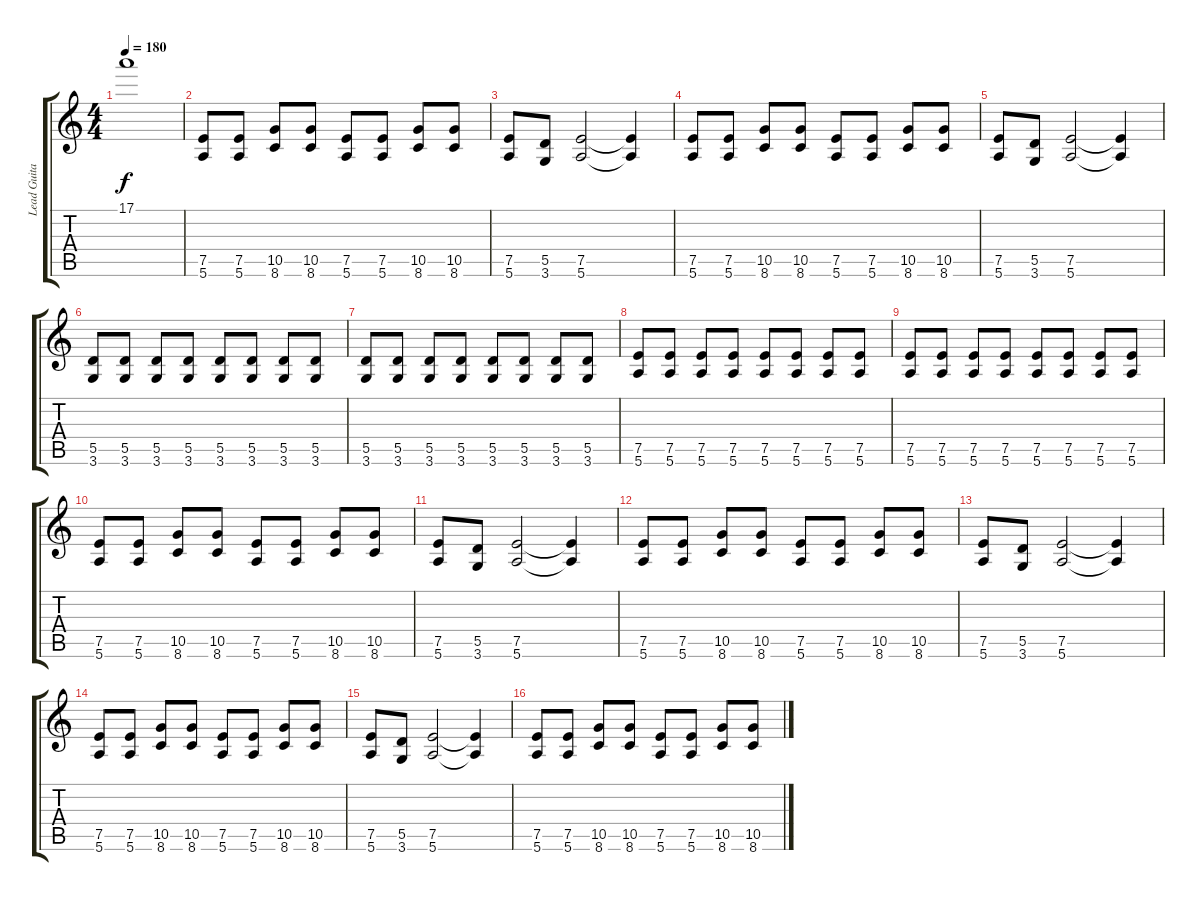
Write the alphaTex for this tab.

\track ("Lead Guitar" "Lead Guita") {instrument distortionguitar}
\staff {score tabs}
\tuning (E4 B3 G3 D3 A2 E2) {hide}
\ts (4 4)
\tempo 180
\clef g2
\ks c
17.1{t}.1{dy f} |
(7.5 5.6).8 (7.5 5.6).8 (10.5 8.6).8 (10.5 8.6).8 (7.5 5.6).8 (7.5 5.6).8 (10.5 8.6).8 (10.5 8.6).8 |
(7.5 5.6).8 (5.5 3.6).8 (7.5 5.6).2 (7.5{t} 5.6{t}).4 |
(7.5 5.6).8 (7.5 5.6).8 (10.5 8.6).8 (10.5 8.6).8 (7.5 5.6).8 (7.5 5.6).8 (10.5 8.6).8 (10.5 8.6).8 |
(7.5 5.6).8 (5.5 3.6).8 (7.5 5.6).2 (7.5{t} 5.6{t}).4 |
(5.5 3.6).8 (5.5 3.6).8 (5.5 3.6).8 (5.5 3.6).8 (5.5 3.6).8 (5.5 3.6).8 (5.5 3.6).8 (5.5 3.6).8 |
(5.5 3.6).8 (5.5 3.6).8 (5.5 3.6).8 (5.5 3.6).8 (5.5 3.6).8 (5.5 3.6).8 (5.5 3.6).8 (5.5 3.6).8 |
(7.5 5.6).8 (7.5 5.6).8 (7.5 5.6).8 (7.5 5.6).8 (7.5 5.6).8 (7.5 5.6).8 (7.5 5.6).8 (7.5 5.6).8 |
(7.5 5.6).8 (7.5 5.6).8 (7.5 5.6).8 (7.5 5.6).8 (7.5 5.6).8 (7.5 5.6).8 (7.5 5.6).8 (7.5 5.6).8 |
(7.5 5.6).8 (7.5 5.6).8 (10.5 8.6).8 (10.5 8.6).8 (7.5 5.6).8 (7.5 5.6).8 (10.5 8.6).8 (10.5 8.6).8 |
(7.5 5.6).8 (5.5 3.6).8 (7.5 5.6).2 (7.5{t} 5.6{t}).4 |
(7.5 5.6).8 (7.5 5.6).8 (10.5 8.6).8 (10.5 8.6).8 (7.5 5.6).8 (7.5 5.6).8 (10.5 8.6).8 (10.5 8.6).8 |
(7.5 5.6).8 (5.5 3.6).8 (7.5 5.6).2 (7.5{t} 5.6{t}).4 |
(7.5 5.6).8 (7.5 5.6).8 (10.5 8.6).8 (10.5 8.6).8 (7.5 5.6).8 (7.5 5.6).8 (10.5 8.6).8 (10.5 8.6).8 |
(7.5 5.6).8 (5.5 3.6).8 (7.5 5.6).2 (7.5{t} 5.6{t}).4 |
(7.5 5.6).8 (7.5 5.6).8 (10.5 8.6).8 (10.5 8.6).8 (7.5 5.6).8 (7.5 5.6).8 (10.5 8.6).8 (10.5 8.6).8
